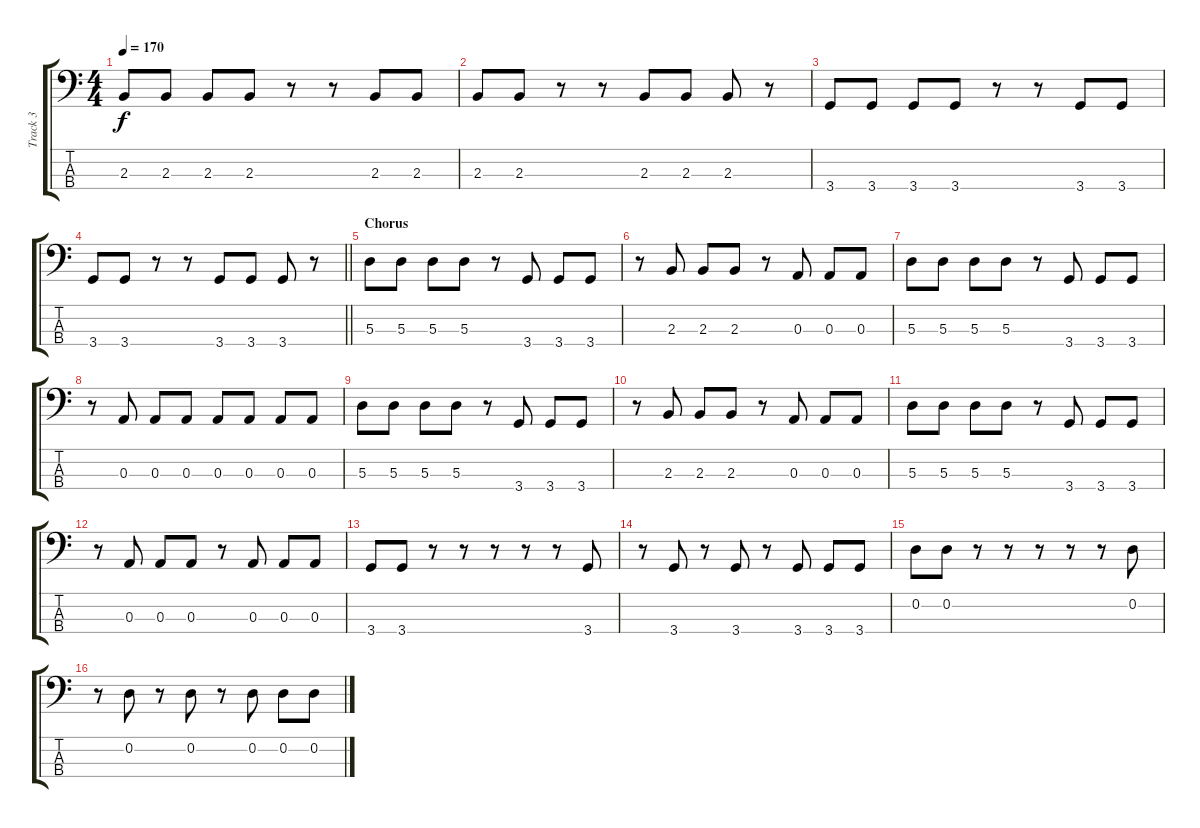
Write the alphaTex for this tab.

\track ("Track 3" "Track 3") {instrument electricbassfinger}
\staff {score tabs}
\tuning (G2 D2 A1 E1) {hide}
\ts (4 4)
\tempo 170
\clef f4
\ks c
2.3.8{dy f} 2.3.8 2.3.8 2.3.8 r.8 r.8 2.3.8 2.3.8 |
2.3.8 2.3.8 r.8 r.8 2.3.8 2.3.8 2.3.8 r.8 |
3.4.8 3.4.8 3.4.8 3.4.8 r.8 r.8 3.4.8 3.4.8 |
\barLineRight lightlight
3.4.8 3.4.8 r.8 r.8 3.4.8 3.4.8 3.4.8 r.8 |
\section ("" "Chorus")
5.3.8 5.3.8 5.3.8 5.3.8 r.8 3.4.8 3.4.8 3.4.8 |
r.8 2.3.8 2.3.8 2.3.8 r.8 0.3.8 0.3.8 0.3.8 |
5.3.8 5.3.8 5.3.8 5.3.8 r.8 3.4.8 3.4.8 3.4.8 |
r.8 0.3.8 0.3.8 0.3.8 0.3.8 0.3.8 0.3.8 0.3.8 |
5.3.8 5.3.8 5.3.8 5.3.8 r.8 3.4.8 3.4.8 3.4.8 |
r.8 2.3.8 2.3.8 2.3.8 r.8 0.3.8 0.3.8 0.3.8 |
5.3.8 5.3.8 5.3.8 5.3.8 r.8 3.4.8 3.4.8 3.4.8 |
r.8 0.3.8 0.3.8 0.3.8 r.8 0.3.8 0.3.8 0.3.8 |
3.4.8 3.4.8 r.8 r.8 r.8 r.8 r.8 3.4.8 |
r.8 3.4.8 r.8 3.4.8 r.8 3.4.8 3.4.8 3.4.8 |
0.2.8 0.2.8 r.8 r.8 r.8 r.8 r.8 0.2.8 |
r.8 0.2.8 r.8 0.2.8 r.8 0.2.8 0.2.8 0.2.8
